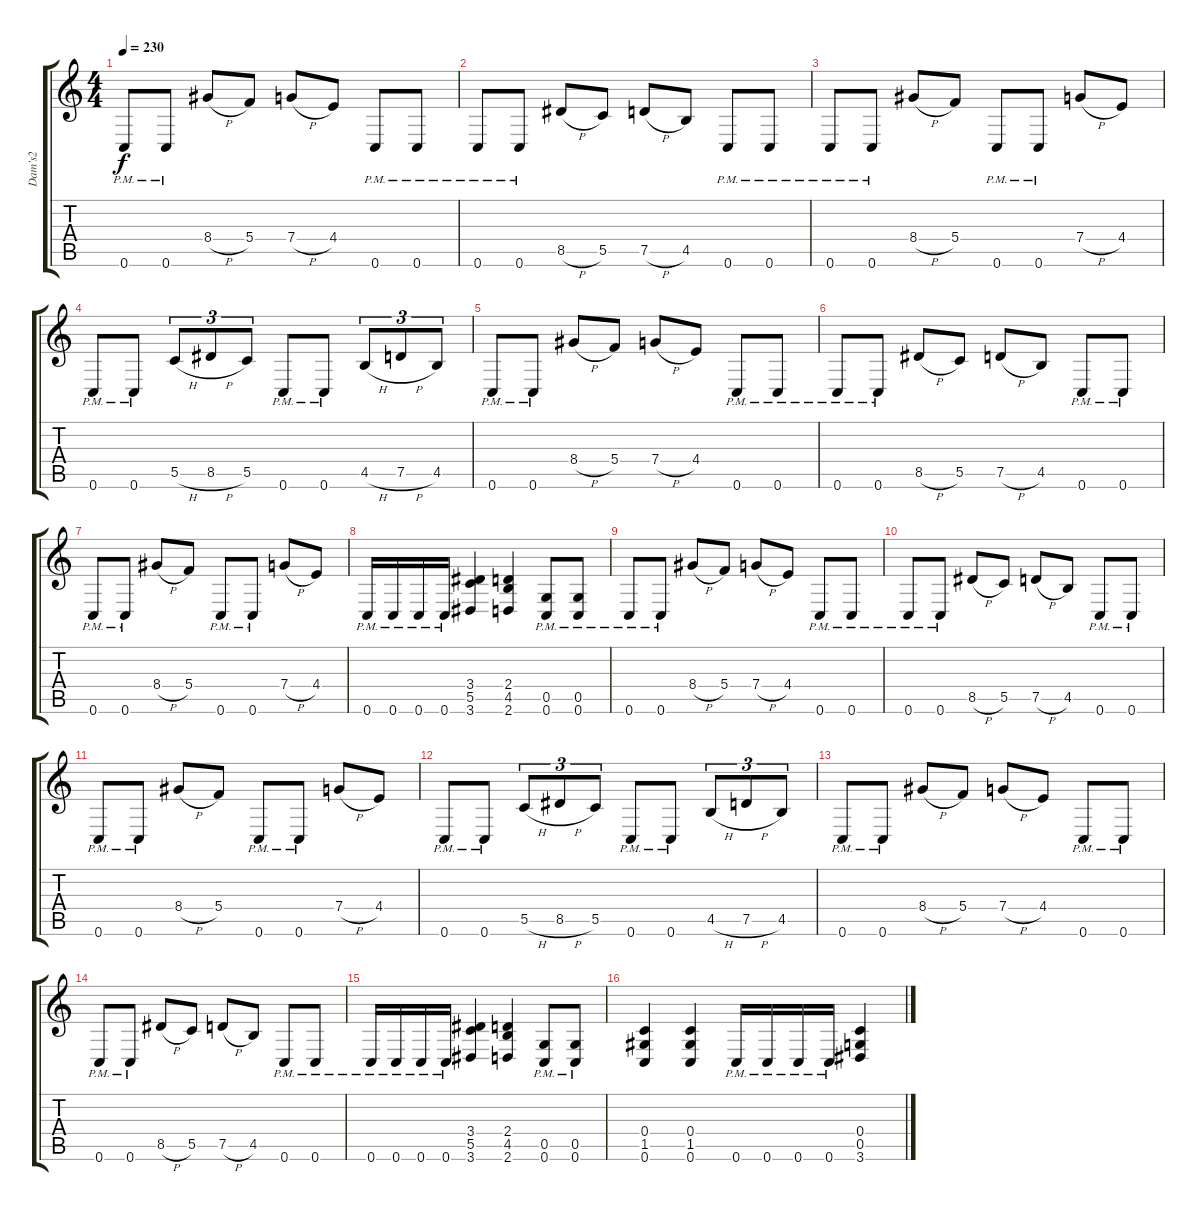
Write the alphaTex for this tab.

\track ("Dam's2" "Dam's2") {instrument distortionguitar}
\staff {score tabs}
\tuning (D4 A3 F3 C3 G2 C2) {hide}
\ts (4 4)
\tempo 230
\clef g2
\ks c
0.6{pm}.8{dy f} 0.6{pm}.8 8.4{h}.8 5.4.8 7.4{h}.8 4.4.8 0.6{pm}.8 0.6{pm}.8 |
0.6{pm}.8 0.6{pm}.8 8.5{h}.8 5.5.8 7.5{h}.8 4.5.8 0.6{pm}.8 0.6{pm}.8 |
0.6{pm}.8 0.6{pm}.8 8.4{h}.8 5.4.8 0.6{pm}.8 0.6{pm}.8 7.4{h}.8 4.4.8 |
0.6{pm}.8 0.6{pm}.8 5.5{h}.8{tu (3 2)} 8.5{h}.8{tu (3 2)} 5.5.8{tu (3 2)} 0.6{pm}.8 0.6{pm}.8 4.5{h}.8{tu (3 2)} 7.5{h}.8{tu (3 2)} 4.5.8{tu (3 2)} |
0.6{pm}.8 0.6{pm}.8 8.4{h}.8 5.4.8 7.4{h}.8 4.4.8 0.6{pm}.8 0.6{pm}.8 |
0.6{pm}.8 0.6{pm}.8 8.5{h}.8 5.5.8 7.5{h}.8 4.5.8 0.6{pm}.8 0.6{pm}.8 |
0.6{pm}.8 0.6{pm}.8 8.4{h}.8 5.4.8 0.6{pm}.8 0.6{pm}.8 7.4{h}.8 4.4.8 |
0.6{pm}.16 0.6{pm}.16 0.6{pm}.16 0.6{pm}.16 (3.4 5.5 3.6).4 (2.4 4.5 2.6).4 (0.5{pm} 0.6{pm}).8 (0.5{pm} 0.6{pm}).8 |
0.6{pm}.8 0.6{pm}.8 8.4{h}.8 5.4.8 7.4{h}.8 4.4.8 0.6{pm}.8 0.6{pm}.8 |
0.6{pm}.8 0.6{pm}.8 8.5{h}.8 5.5.8 7.5{h}.8 4.5.8 0.6{pm}.8 0.6{pm}.8 |
0.6{pm}.8 0.6{pm}.8 8.4{h}.8 5.4.8 0.6{pm}.8 0.6{pm}.8 7.4{h}.8 4.4.8 |
0.6{pm}.8 0.6{pm}.8 5.5{h}.8{tu (3 2)} 8.5{h}.8{tu (3 2)} 5.5.8{tu (3 2)} 0.6{pm}.8 0.6{pm}.8 4.5{h}.8{tu (3 2)} 7.5{h}.8{tu (3 2)} 4.5.8{tu (3 2)} |
0.6{pm}.8 0.6{pm}.8 8.4{h}.8 5.4.8 7.4{h}.8 4.4.8 0.6{pm}.8 0.6{pm}.8 |
0.6{pm}.8 0.6{pm}.8 8.5{h}.8 5.5.8 7.5{h}.8 4.5.8 0.6{pm}.8 0.6{pm}.8 |
0.6{pm}.16 0.6{pm}.16 0.6{pm}.16 0.6{pm}.16 (3.4 5.5 3.6).4 (2.4 4.5 2.6).4 (0.5{pm} 0.6{pm}).8 (0.5{pm} 0.6{pm}).8 |
(0.4 1.5 0.6).4 (0.4 1.5 0.6).4 0.6{pm}.16 0.6{pm}.16 0.6{pm}.16 0.6{pm}.16 (0.4 0.5 3.6).4
